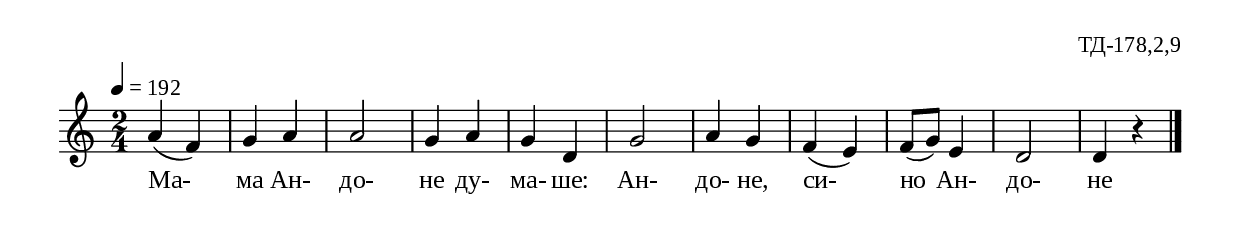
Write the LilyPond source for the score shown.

%{
laz_178_2_09
%}

\include "td-preamble.ly"

\score {
\relative c'' {
 \tempo 4 = 192
 \time 2/4
a4( f) | g a | a2 | g4 a | g d | g2 | a4 g | f( e) | f8( g) e4 | d2 d4 r
 \bar "|." 
}
\addlyrics { Ма- ма Ан- до- не ду- ма- ше: Ан- до- не, си- но Ан- до- не }
%
\layout {
  indent = #0
  line-width = 190\mm
  ragged-right=##f
}
%
\midi { 
	\context {
		\Score
		tempoWholesPerMinute = #(ly:make-moment 192 4)
		}
	}
}
%
\header{
  opus = "ТД-178,2,9"
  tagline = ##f
}


